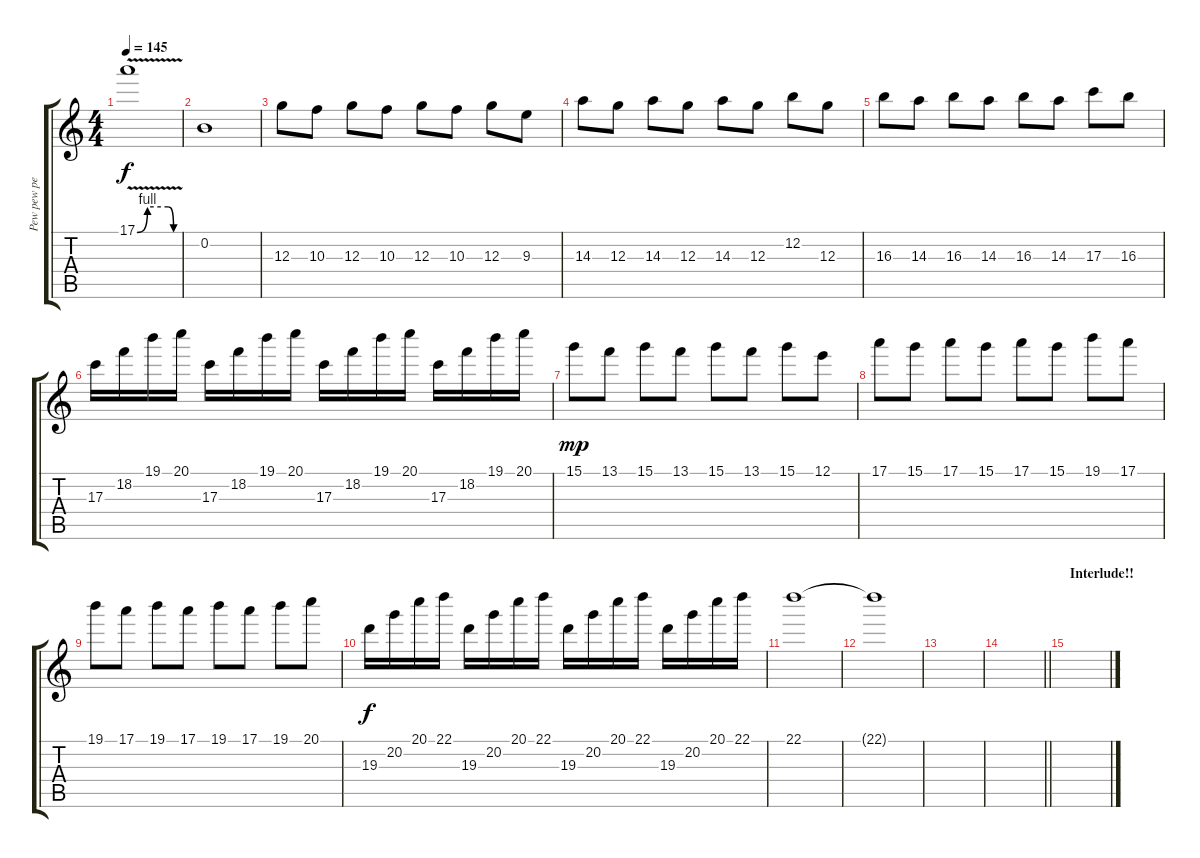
\track ("Pew pew pew! its gune wave time!" "Pew pew pe") {instrument distortionguitar}
\staff {score tabs}
\tuning (E4 B3 G3 D3 A2 E2) {hide}
\ts (4 4)
\tempo 145
\clef g2
\ks c
17.1{be (custom 0 0 15 4 45 4 53 0 60 0) v}.1{dy f} |
0.2.1 |
12.3.8 10.3.8 12.3.8 10.3.8 12.3.8 10.3.8 12.3.8 9.3.8 |
14.3.8 12.3.8 14.3.8 12.3.8 14.3.8 12.3.8 12.2.8 12.3.8 |
16.3.8 14.3.8 16.3.8 14.3.8 16.3.8 14.3.8 17.3.8 16.3.8 |
17.3.16 18.2.16 19.1.16 20.1.16 17.3.16 18.2.16 19.1.16 20.1.16 17.3.16 18.2.16 19.1.16 20.1.16 17.3.16 18.2.16 19.1.16 20.1.16 |
15.1.8{dy mp} 13.1.8 15.1.8 13.1.8 15.1.8 13.1.8 15.1.8 12.1.8 |
17.1.8 15.1.8 17.1.8 15.1.8 17.1.8 15.1.8 19.1.8 17.1.8 |
19.1.8 17.1.8 19.1.8 17.1.8 19.1.8 17.1.8 19.1.8 20.1.8 |
19.3.16{dy f} 20.2.16 20.1.16 22.1.16 19.3.16 20.2.16 20.1.16 22.1.16 19.3.16 20.2.16 20.1.16 22.1.16 19.3.16 20.2.16 20.1.16 22.1.16 |
22.1.1 |
22.1{t}.1 |
|
\barLineRight lightlight
|
\section ("" "Interlude!!")
